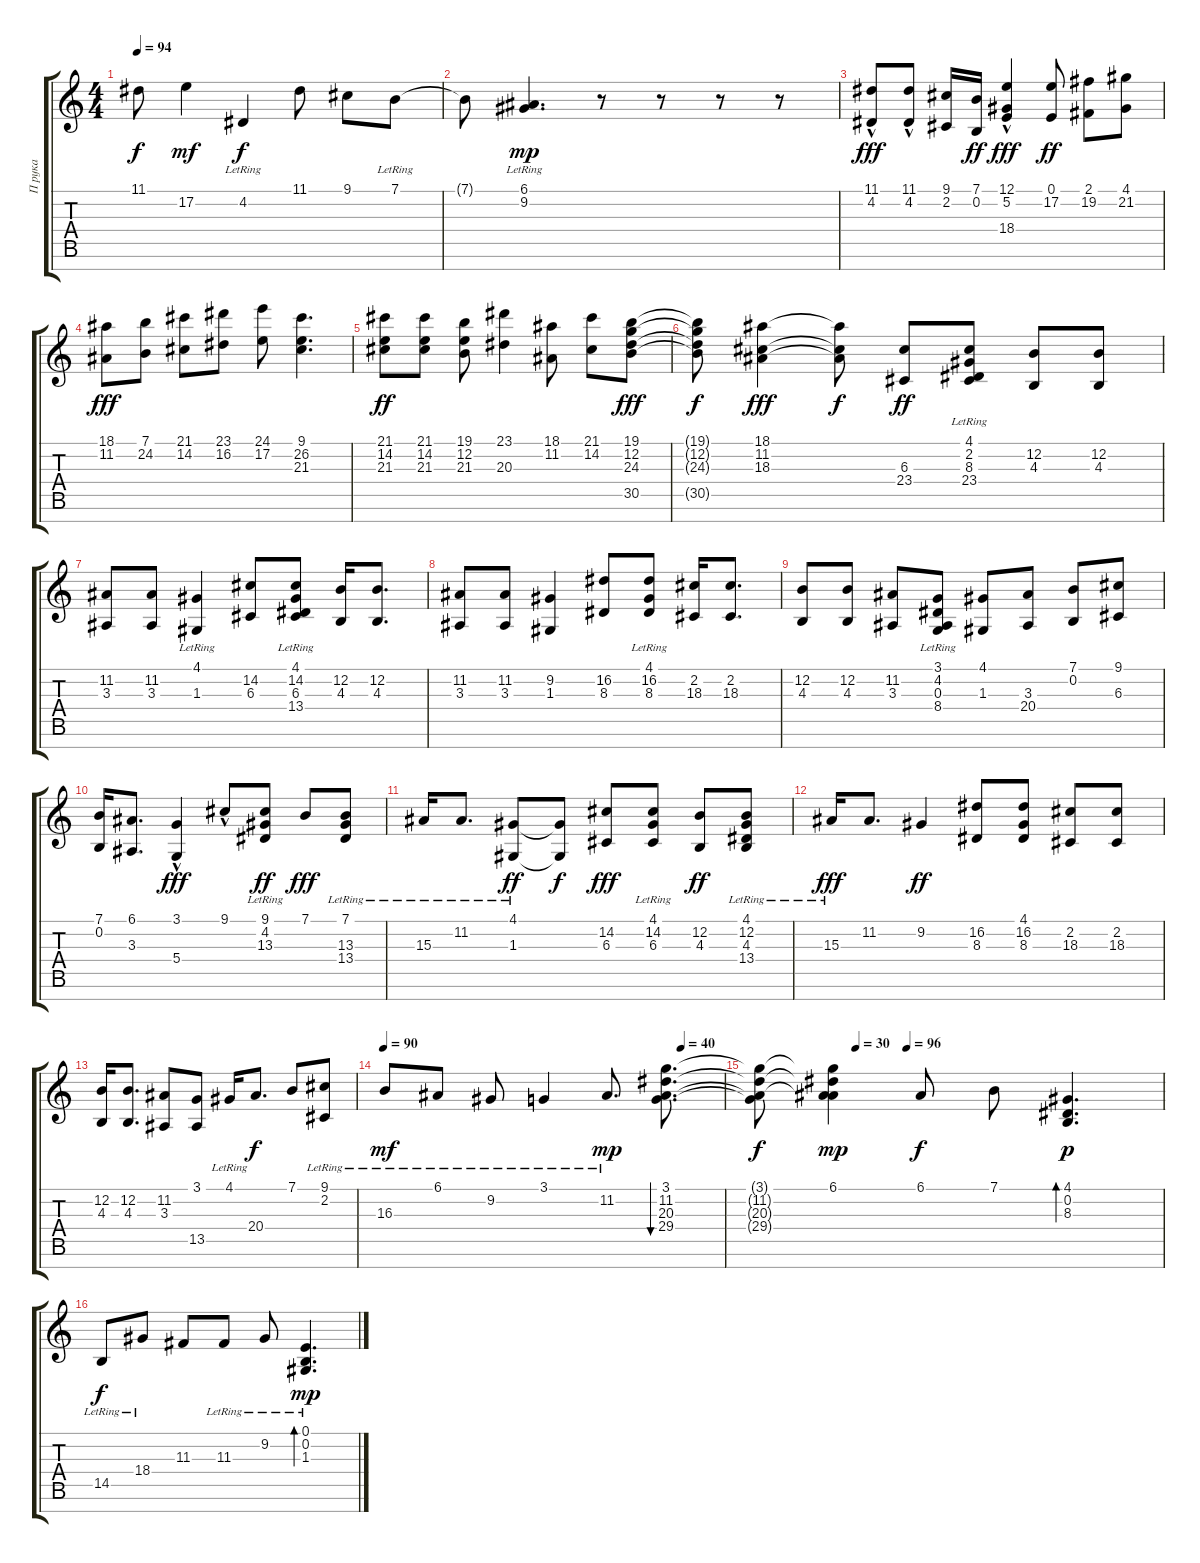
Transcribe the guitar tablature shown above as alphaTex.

\track ("П рука" "П рука") {instrument acousticgrandpiano}
\staff {score tabs}
\tuning (E4 B3 G3 D3 A2 E2 B1) {hide}
\ts (4 4)
\tempo 94
\clef g2
\ks c
11.1{t}.8{dy f} 17.2.4{dy mf} 4.2{lr}.4{dy f} 11.1.8 9.1.8 7.1{lr}.8 |
7.1{t}.8 (6.1{lr} 9.2{lr}).4{d dy mp} r.8 r.8 r.8 r.8 |
(11.1{hac} 4.2{hac}).8{dy fff} (11.1{hac} 4.2{hac}).8 (9.1 2.2).16 (7.1 0.2).16{dy ff} (12.1{hac} 5.2{hac} 18.4).4{dy fff} (0.1 17.2).8{dy ff} (2.1 19.2).8 (4.1 21.2).8 |
(18.1 11.2).8{dy fff} (7.1 24.2).8 (21.1 14.2).8 (23.1 16.2).8 (24.1 17.2).8 (9.1 26.2 21.3).4{d} |
(21.1 14.2 21.3).8{dy ff} (21.1 14.2 21.3).8 (19.1 12.2 21.3).8 (23.1 20.3).4 (18.1 11.2).8 (21.1 14.2).8 (19.1 12.2 24.3 30.5).8{dy fff} |
(19.1{t} 12.2{t} 24.3{t} 30.5{t}).8{dy f} (18.1 11.2 18.3).4{dy fff volume 16} (18.1{t} 11.2{t} 18.3{t}).8{dy f} (6.3 23.4).8{dy ff} (4.1{lr} 2.2 8.3 23.4{lr}).8 (12.2 4.3).8 (12.2 4.3).8 |
(11.2 3.3).8 (11.2 3.3).8 (4.1{lr} 1.3).4 (14.2 6.3).8 (4.1{lr} 14.2 6.3 13.4{lr}).8 (12.2 4.3).16 (12.2 4.3).8{d} |
(11.2 3.3).8 (11.2 3.3).8 (9.2 1.3).4 (16.2 8.3).8 (4.1{lr} 16.2 8.3).8 (2.2 18.3).16 (2.2 18.3).8{d} |
(12.2 4.3).8 (12.2 4.3).8 (11.2 3.3).8 (3.1 4.2{lr} 0.3 8.4{lr}).8 (4.1 1.3).8 (3.3 20.4).8 (7.1 0.2).8 (9.1 6.3).8 |
(7.1 0.2).16 (6.1 3.3).8{d} (3.1{hac} 5.4{hac}).4{dy fff} 9.1{hac}.8 (9.1 4.2{lr} 13.3{lr}).8{dy ff} 7.1.8{dy fff} (7.1{lr} 13.3{lr} 13.4{lr}).8 |
15.3{lr}.16 11.2{lr}.8{d} (4.1{lr} 1.3).8{dy ff} (4.1{t} 1.3{t}).8{dy f} (14.2 6.3).8{dy fff} (4.1{lr} 14.2 6.3).8 (12.2 4.3).8{dy ff} (4.1{lr} 12.2{lr} 4.3{lr} 13.4{lr}).8 |
15.3{lr}.16{dy fff} 11.2.8{d} 9.2.4{dy ff} (16.2 8.3).8 (4.1 16.2 8.3).8 (2.2 18.3).8 (2.2 18.3).8 |
(12.2 4.3).16 (12.2 4.3).8{d} (11.2 3.3).8 (3.1 13.5).8 4.1{lr}.16 20.4{lr}.8{d dy f} 7.1.8 (9.1{lr} 2.2{lr}).8 |
\tempo 90
\tempo (40 0.875)
16.3{lr}.8{dy mf} 6.1{lr}.8 9.2{lr}.8 3.1{lr}.4 11.2{lr}.8{d dy mp} (3.1 11.2 20.3 29.4).8{d bu 480} |
\tempo (30 0.25)
\tempo (96 0.375)
(3.1{t} 11.2{t} 20.3{t} 29.4{t}).8{dy f} (6.1 11.2{t} 20.3{t} 29.4{t}).4{dy mp} 6.1.8{dy f} 7.1.8 (4.1 0.2 8.3).4{d bd 120 dy p} |
14.5{lr}.8{dy f} 18.4{lr}.8 11.3.8 11.3{lr}.8 9.2{lr}.8 (0.1{lr} 0.2{lr} 1.3{lr}).4{d bd 120 dy mp}
